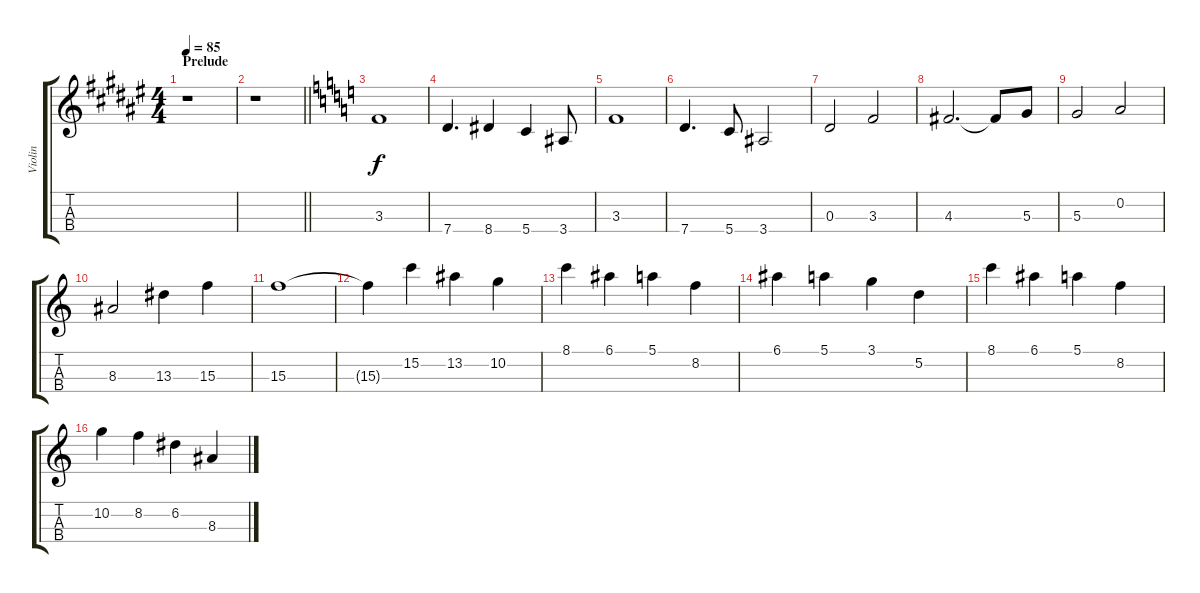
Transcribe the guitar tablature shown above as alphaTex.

\track ("Violin" "Violin") {instrument violin}
\staff {score tabs}
\tuning (E5 A4 D4 G3) {hide}
\ts (4 4)
\section ("" "Prelude")
\tempo 85
\clef g2
\ks f#
r.1{dy f instrument violin} |
\barLineRight lightlight
r.1 |
\ks c
3.3.1 |
7.4.4{d} 8.4.4 5.4.4 3.4.8 |
3.3.1 |
7.4.4{d} 5.4.8 3.4.2 |
0.3.2 3.3.2 |
4.3.2{d} 4.3{t}.8 5.3.8 |
5.3.2 0.2.2 |
8.3.2 13.3.4 15.3.4 |
15.3.1 |
15.3{t}.4 15.2.4 13.2.4 10.2.4 |
8.1.4 6.1.4 5.1.4 8.2.4 |
6.1.4 5.1.4 3.1.4 5.2.4 |
8.1.4 6.1.4 5.1.4 8.2.4 |
10.2.4 8.2.4 6.2.4 8.3.4
